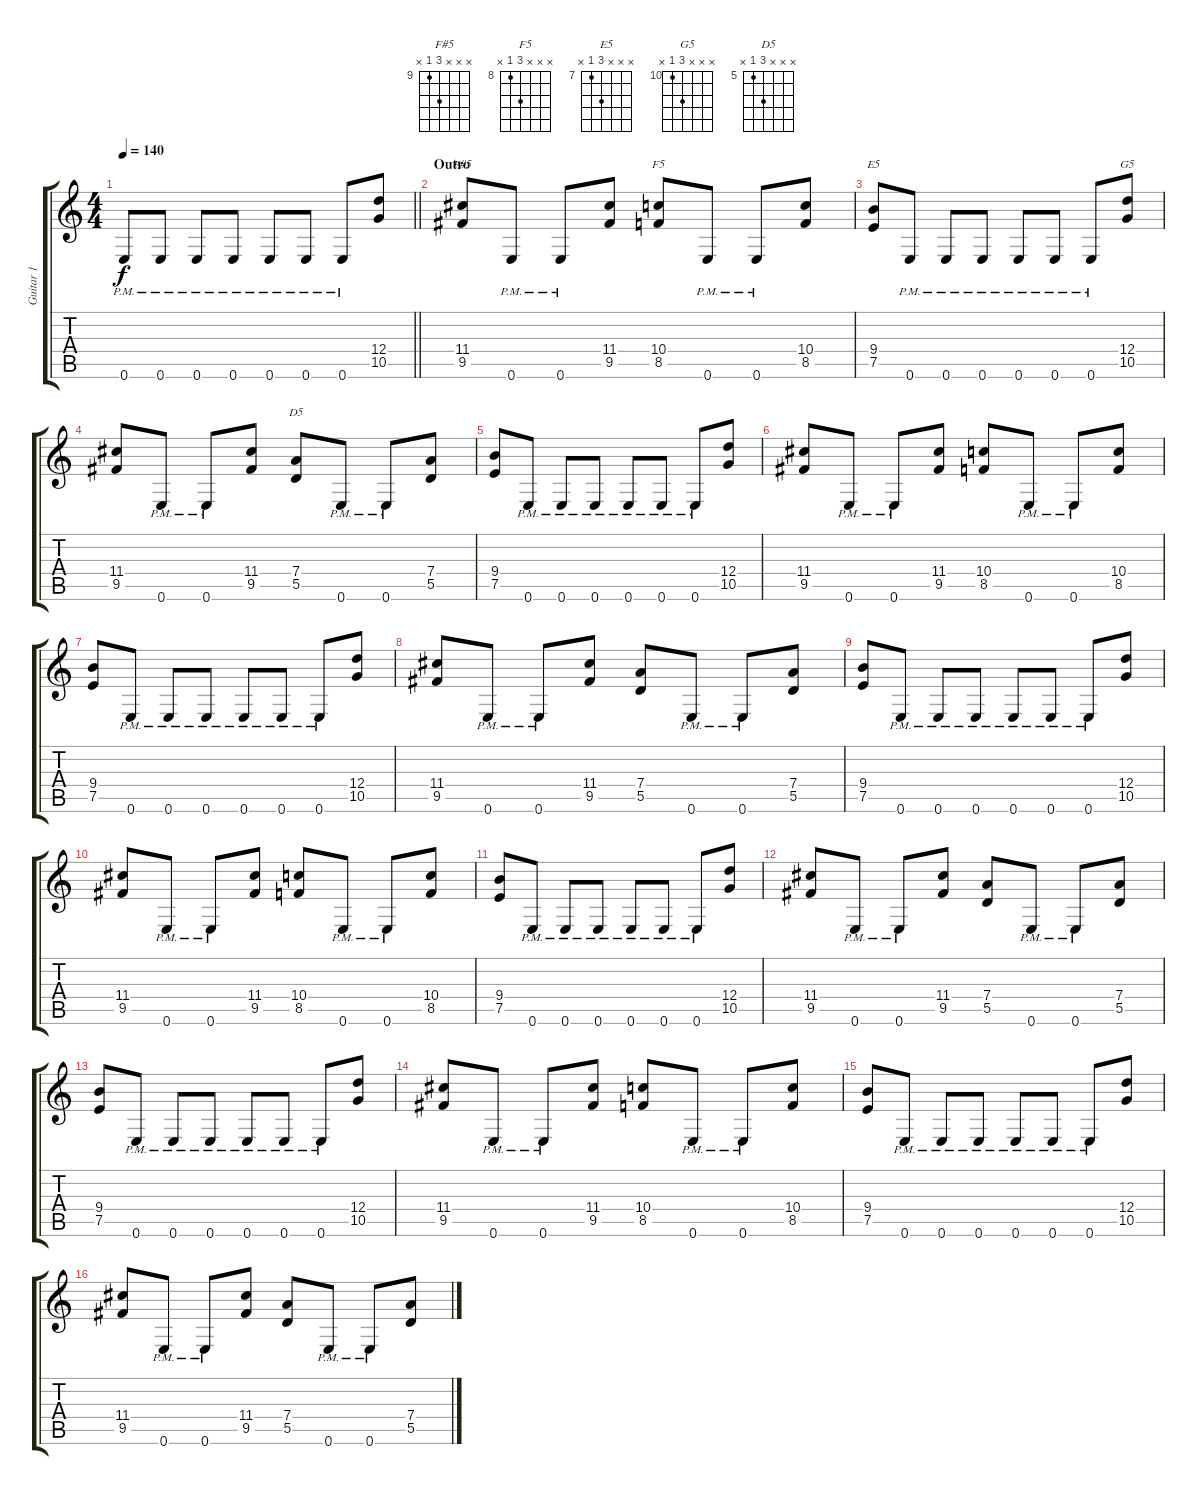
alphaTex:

\track ("Guitar 1" "Guitar 1") {instrument distortionguitar}
\staff {score tabs}
\tuning (E4 B3 G3 D3 A2 E2) {hide}
\chord ("F#5" x x x 11 9 x) {firstfret 9}
\chord ("F5" x x x 10 8 x) {firstfret 8}
\chord ("E5" x x x 9 7 x) {firstfret 7}
\chord ("G5" x x x 12 10 x) {firstfret 10}
\chord ("D5" x x x 7 5 x) {firstfret 5}
\ts (4 4)
\tempo 140
\clef g2
\barLineRight lightlight
\ks c
0.6{pm}.8{dy f} 0.6{pm}.8 0.6{pm}.8 0.6{pm}.8 0.6{pm}.8 0.6{pm}.8 0.6{pm}.8 (12.4 10.5).8 |
\section ("" "Outro")
(11.4 9.5).8{ch "F#5"} 0.6{pm}.8 0.6{pm}.8 (11.4 9.5).8 (10.4 8.5).8{ch "F5"} 0.6{pm}.8 0.6{pm}.8 (10.4 8.5).8 |
(9.4 7.5).8{ch "E5"} 0.6{pm}.8 0.6{pm}.8 0.6{pm}.8 0.6{pm}.8 0.6{pm}.8 0.6{pm}.8 (12.4 10.5).8{ch "G5"} |
(11.4 9.5).8 0.6{pm}.8 0.6{pm}.8 (11.4 9.5).8 (7.4 5.5).8{ch "D5"} 0.6{pm}.8 0.6{pm}.8 (7.4 5.5).8 |
(9.4 7.5).8 0.6{pm}.8 0.6{pm}.8 0.6{pm}.8 0.6{pm}.8 0.6{pm}.8 0.6{pm}.8 (12.4 10.5).8 |
(11.4 9.5).8 0.6{pm}.8 0.6{pm}.8 (11.4 9.5).8 (10.4 8.5).8 0.6{pm}.8 0.6{pm}.8 (10.4 8.5).8 |
(9.4 7.5).8 0.6{pm}.8 0.6{pm}.8 0.6{pm}.8 0.6{pm}.8 0.6{pm}.8 0.6{pm}.8 (12.4 10.5).8 |
(11.4 9.5).8 0.6{pm}.8 0.6{pm}.8 (11.4 9.5).8 (7.4 5.5).8 0.6{pm}.8 0.6{pm}.8 (7.4 5.5).8 |
(9.4 7.5).8 0.6{pm}.8 0.6{pm}.8 0.6{pm}.8 0.6{pm}.8 0.6{pm}.8 0.6{pm}.8 (12.4 10.5).8 |
(11.4 9.5).8 0.6{pm}.8 0.6{pm}.8 (11.4 9.5).8 (10.4 8.5).8 0.6{pm}.8 0.6{pm}.8 (10.4 8.5).8 |
(9.4 7.5).8 0.6{pm}.8 0.6{pm}.8 0.6{pm}.8 0.6{pm}.8 0.6{pm}.8 0.6{pm}.8 (12.4 10.5).8 |
(11.4 9.5).8 0.6{pm}.8 0.6{pm}.8 (11.4 9.5).8 (7.4 5.5).8 0.6{pm}.8 0.6{pm}.8 (7.4 5.5).8 |
(9.4 7.5).8 0.6{pm}.8 0.6{pm}.8 0.6{pm}.8 0.6{pm}.8 0.6{pm}.8 0.6{pm}.8 (12.4 10.5).8 |
(11.4 9.5).8 0.6{pm}.8 0.6{pm}.8 (11.4 9.5).8 (10.4 8.5).8 0.6{pm}.8 0.6{pm}.8 (10.4 8.5).8 |
(9.4 7.5).8 0.6{pm}.8 0.6{pm}.8 0.6{pm}.8 0.6{pm}.8 0.6{pm}.8 0.6{pm}.8 (12.4 10.5).8 |
(11.4 9.5).8 0.6{pm}.8 0.6{pm}.8 (11.4 9.5).8 (7.4 5.5).8 0.6{pm}.8 0.6{pm}.8 (7.4 5.5).8
